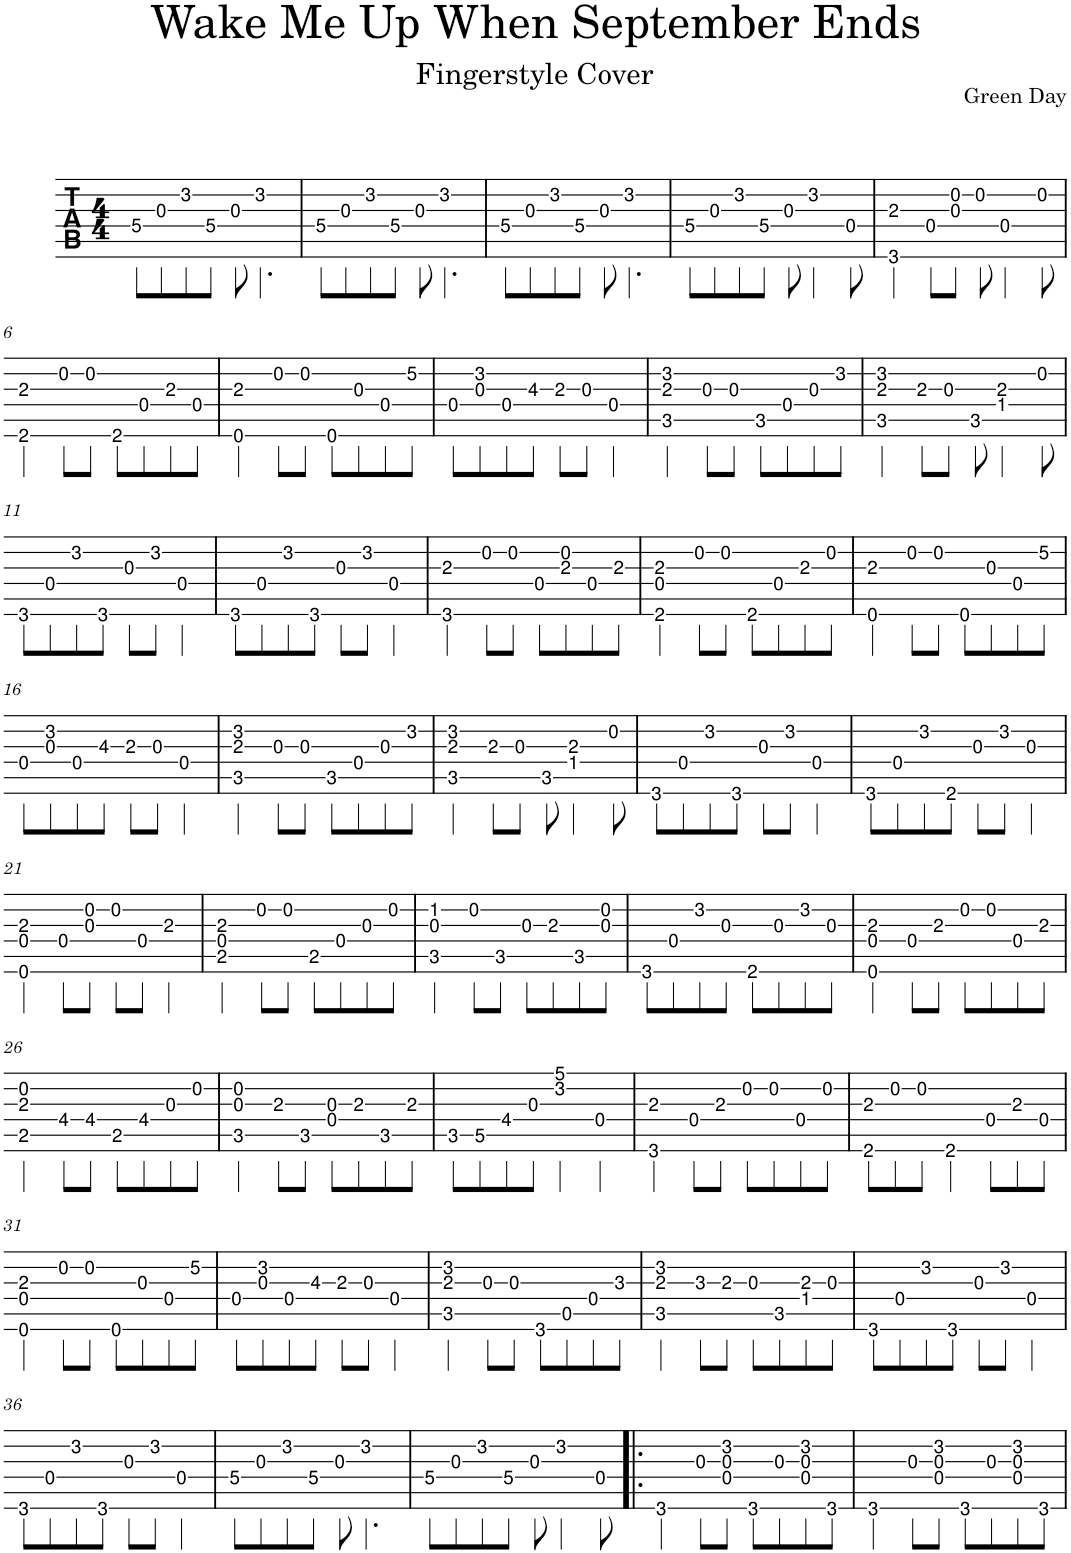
**kern
*part1
*staff1
*I"Gitarre
*I'Git.
*stria6
*
*k[]
*M4/4
=1
8G\L
8G\
8d\
8G\J
8G\
4.d\
=2
8G\L
8G\
8d\
8G\J
8G\
4.d\
=3
8G\L
8G\
8d\
8G\J
8G\
4.d\
=4
8G\L
8G\
8d\
8G\J
8G\
4d\
8D\
=5
4GG\ 4A\
8D\L
8G\ 8B\J
8B\
4D\
8B\
!!LO:LB:g=z
=6
4FF#\ 4A\
8B\L
8B\J
8FF#\L
8D\
8A\
8D\J
=7
4EE\ 4A\
8B\L
8B\J
8EE\L
8G\
8D\
8e\J
=8
8D\L
8G\ 8d\
8D\
8B\J
8A\L
8G\J
4D\
=9
4C\ 4A\ 4d\
8G\L
8G\J
8C\L
8D\
8G\
8d\J
=10
4C\ 4A\ 4d\
8A\L
8G\J
8C\
4E-\ 4A\
8B\
!!LO:LB:g=z
=11
8GG\L
8D\
8d\
8GG\J
8G\L
8d\J
4D\
=12
8GG\L
8D\
8d\
8GG\J
8G\L
8d\J
4D\
=13
4GG\ 4A\
8B\L
8B\J
8D\L
8A\ 8B\
8D\
8A\J
=14
4FF#\ 4D\ 4A\
8B\L
8B\J
8FF#\L
8D\
8A\
8B\J
=15
4EE\ 4A\
8B\L
8B\J
8EE\L
8G\
8D\
8e\J
!!LO:LB:g=z
=16
8D\L
8G\ 8d\
8D\
8B\J
8A\L
8G\J
4D\
=17
4C\ 4A\ 4d\
8G\L
8G\J
8C\L
8D\
8G\
8d\J
=18
4C\ 4A\ 4d\
8A\L
8G\J
8C\
4E-\ 4A\
8B\
=19
8GG\L
8D\
8d\
8GG\J
8G\L
8d\J
4D\
=20
8GG\L
8D\
8d\
8FF#\J
8G\L
8d\J
4G\
!!LO:LB:g=z
=21
4EE\ 4D\ 4A\
8D\L
8G\ 8B\J
8B\L
8D\J
4A\
=22
4BB\ 4D\ 4A\
8B\L
8B\J
8BB\L
8D\
8G\
8B\J
=23
4C\ 4G\ 4c\
8B\L
8C\J
8G\L
8A\
8C\
8G\ 8B\J
=24
8GG\L
8D\
8d\
8G\J
8FF#\L
8G\
8d\
8G\J
=25
4EE\ 4D\ 4A\
8D\L
8A\J
8B\L
8B\
8D\
8A\J
!!LO:LB:g=z
=26
4BB\ 4A\ 4B\
8F#\L
8F#\J
8BB\L
8F#\
8G\
8B\J
=27
4C\ 4G\ 4B\
8A\L
8C\J
8D\ 8G\L
8A\
8C\
8A\J
=28
8C\L
8D\
8F#\
8G\J
4d\ 4a\
4D\
=29
4GG\ 4A\
8D\L
8A\J
8B\L
8B\
8D\
8B\J
=30
8FF#\ 8A\L
8B\
8B\J
4FF#\
8D\L
8A\
8D\J
!!LO:LB:g=z
=31
4EE\ 4D\ 4A\
8B\L
8B\J
8EE\L
8G\
8D\
8e\J
=32
8D\L
8G\ 8d\
8D\
8B\J
8A\L
8G\J
4D\
=33
4C\ 4A\ 4d\
8G\L
8G\J
8GG\L
8AA\
8D\
8B-\J
=34
4C\ 4A\ 4d\
8B-\L
8A\J
8G\L
8C\
8E-\ 8A\
8G\J
=35
8GG\L
8D\
8d\
8GG\J
8G\L
8d\J
4D\
!!LO:LB:g=z
=36
8GG\L
8D\
8d\
8GG\J
8G\L
8d\J
4D\
=37
8G\L
8G\
8d\
8G\J
8G\
4.d\
=38
8G\L
8G\
8d\
8G\J
8G\
4d\
8D\
=39!|:
4GG\
8G\L
8D\ 8G\ 8d\J
8GG\L
8G\
8D\ 8G\ 8d\
8GG\J
=40
4GG\
8G\L
8D\ 8G\ 8d\J
8GG\L
8G\
8D\ 8G\ 8d\
8GG\J
=
*-
